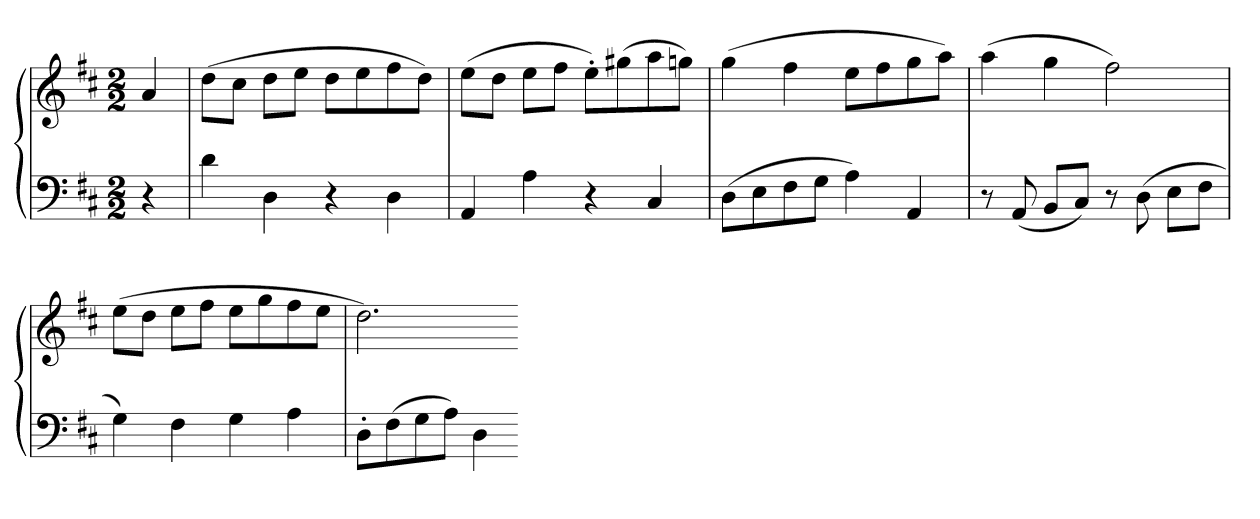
**kern	**kern
*part1	*part1
*staff2	*staff1
*clefF4	*clefG2
*k[f#c#]	*k[f#c#]
*D:	*D:
*M2/2	*M2/2
=	=
4r	4a
=	=
4d	(8ddL
.	8cc#J
4D	8ddL
.	8eeJ
4r	8ddL
.	8ee
4D	8ff#
.	8ddJ)
=	=
4AA	(8eeL
.	8ddJ
4A	8eeL
.	8ff#J
4r	8ee'L)
.	(8gg#X
4C#	8aa
.	8ggnJ)
=	=
(8DL	(4gg
8E	.
8F#	4ff#
8GJ	.
4A)	8eeL
.	8ff#
4AA	8gg
.	8aaJ)
=	=
8r	(4aa
(8AA	.
8BBL	4gg
8C#J)	.
8r	2ff#)
(8D	.
8EL	.
8F#J	.
=	=
4G)	(8eeL
.	8ddJ
4F#	8eeL
.	8ff#J
4G	8eeL
.	8gg
4A	8ff#
.	8eeJ
=	=
8D'L	2.dd)
(8F#	.
8G	.
8AJ)	.
4D	.
=-	=-
*-	*-
